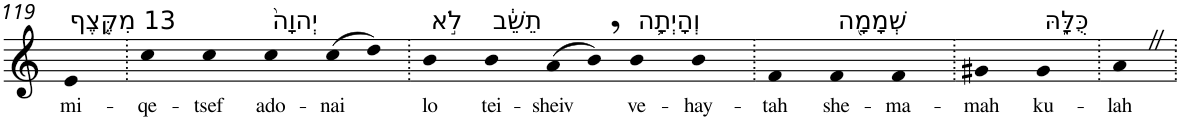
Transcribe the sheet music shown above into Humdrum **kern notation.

**kern	**text
*part1	*part1
*staff1	*staff1
*I"Piano	*
*I'Pno	*
!!LO:PB:g=z
*clefG2	*
*k[]	*
=119	=119
!LO:TX:a:t=13 מִקֶּ֤צֶף	!
!	!LO:LY:b
4e	mi-
=120.	=120.
!	!LO:LY:b
4cc	-qe-
!	!LO:LY:b
4cc	-tsef
!LO:TX:a:t=יְהוָה֙	!
!	!LO:LY:b
4cc	ado-
!	!LO:LY:b
(>8cc	-nai
8dd)	.
=121.	=121.
!LO:TX:a:t=לֹ֣א	!
!	!LO:LY:b
4b	lo
!LO:TX:a:t=תֵשֵׁ֔ב	!
!	!LO:LY:b
4b	tei-
!	!LO:LY:b
(>8a	-sheiv
8b,)	.
!LO:TX:a:t=וְהָיְתָ֥ה	!
!	!LO:LY:b
4b	ve-
!	!LO:LY:b
4b	-hay-
=122.	=122.
!	!LO:LY:b
4f	-tah
!LO:TX:a:t=שְׁמָמָ֖ה	!
!	!LO:LY:b
4f	she-
!	!LO:LY:b
4f	-ma-
=123.	=123.
!	!LO:LY:b
4g#X	-mah
!LO:TX:a:t=כֻּלָּ֑הּ	!
!	!LO:LY:b
4g#	ku-
=124.	=124.
!	!LO:LY:b
4aZ	-lah
=.	=.
*-	*-
